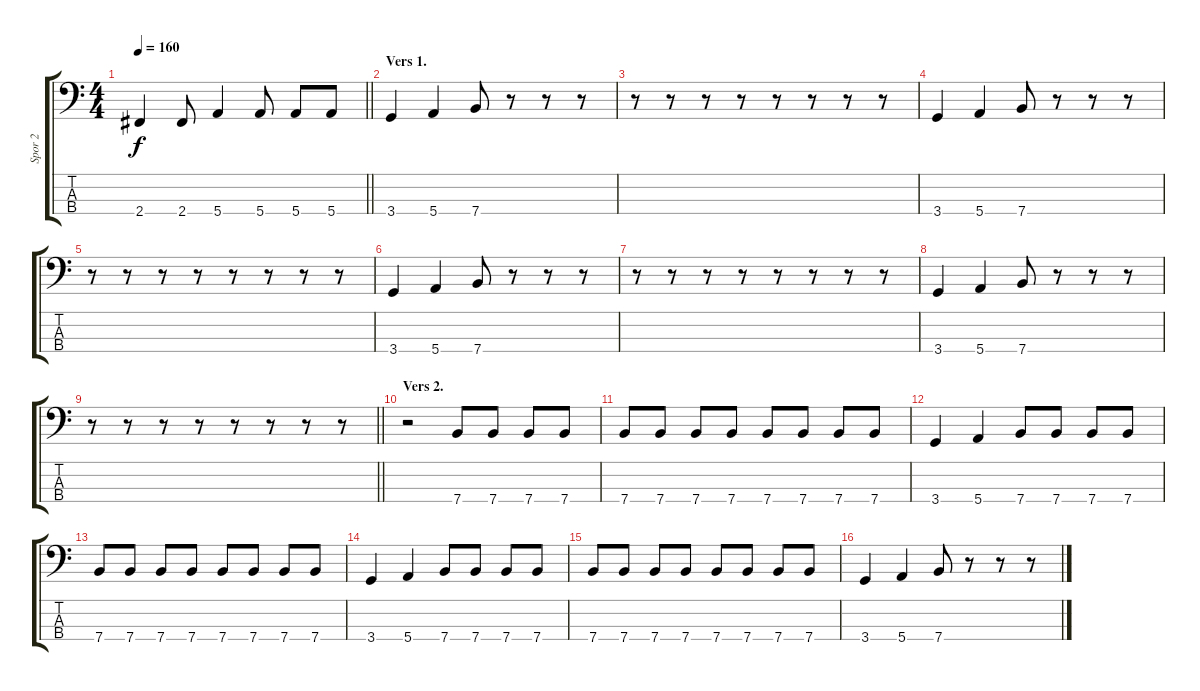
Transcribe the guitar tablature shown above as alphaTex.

\track ("Spor 2" "Spor 2") {instrument electricbasspick}
\staff {score tabs}
\tuning (G2 D2 A1 E1) {hide}
\ts (4 4)
\tempo 160
\clef f4
\barLineRight lightlight
\ks c
2.4.4{dy f} 2.4.8 5.4.4 5.4.8 5.4.8 5.4.8 |
\section ("" "Vers 1.")
3.4.4 5.4.4 7.4.8 r.8 r.8 r.8 |
r.8 r.8 r.8 r.8 r.8 r.8 r.8 r.8 |
3.4.4 5.4.4 7.4.8 r.8 r.8 r.8 |
r.8 r.8 r.8 r.8 r.8 r.8 r.8 r.8 |
3.4.4 5.4.4 7.4.8 r.8 r.8 r.8 |
r.8 r.8 r.8 r.8 r.8 r.8 r.8 r.8 |
3.4.4 5.4.4 7.4.8 r.8 r.8 r.8 |
\barLineRight lightlight
r.8 r.8 r.8 r.8 r.8 r.8 r.8 r.8 |
\section ("" "Vers 2.")
r.2 7.4.8 7.4.8 7.4.8 7.4.8 |
7.4.8 7.4.8 7.4.8 7.4.8 7.4.8 7.4.8 7.4.8 7.4.8 |
3.4.4 5.4.4 7.4.8 7.4.8 7.4.8 7.4.8 |
7.4.8 7.4.8 7.4.8 7.4.8 7.4.8 7.4.8 7.4.8 7.4.8 |
3.4.4 5.4.4 7.4.8 7.4.8 7.4.8 7.4.8 |
7.4.8 7.4.8 7.4.8 7.4.8 7.4.8 7.4.8 7.4.8 7.4.8 |
3.4.4 5.4.4 7.4.8 r.8 r.8 r.8
